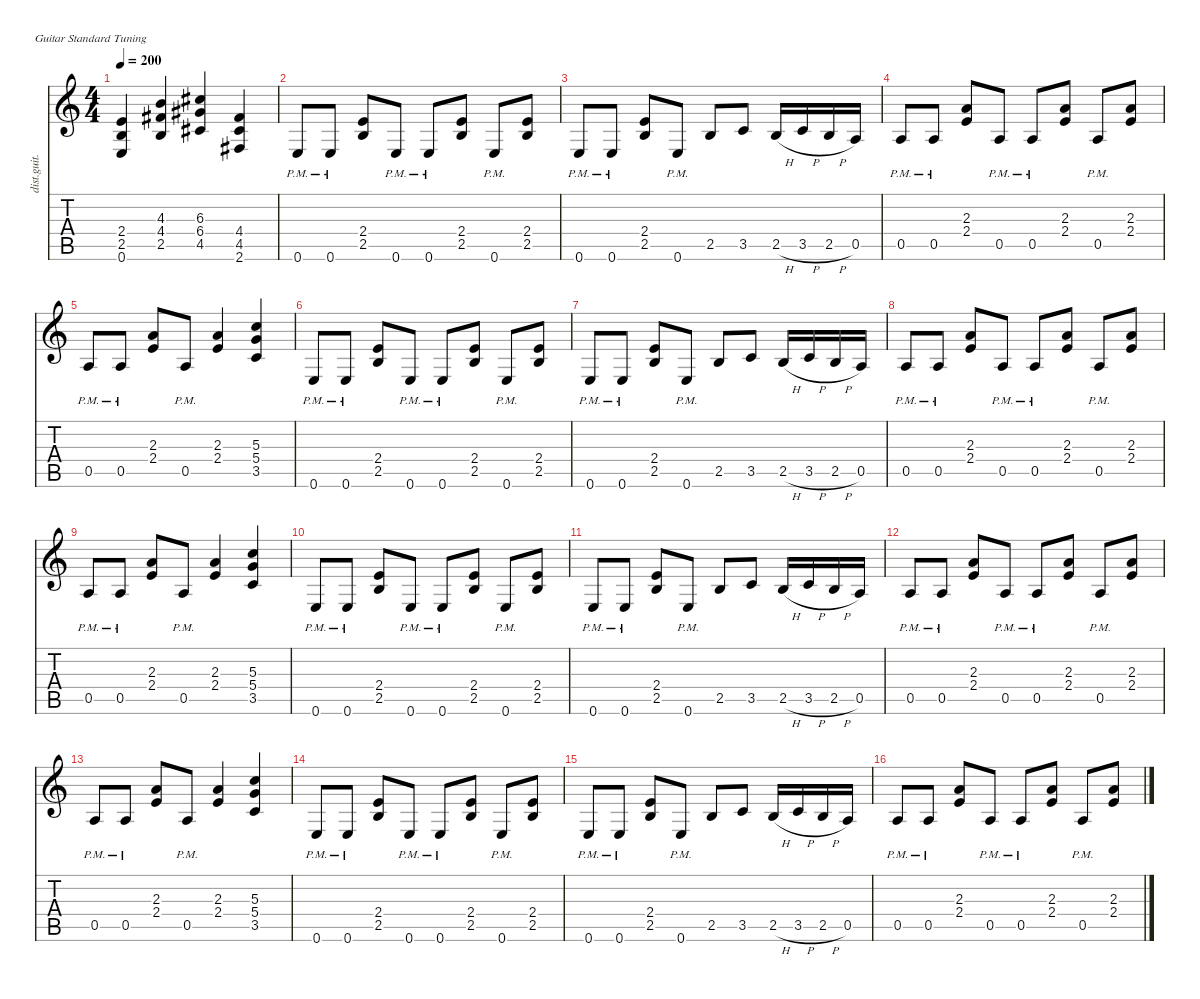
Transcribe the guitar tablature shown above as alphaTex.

\defaultSystemsLayout 4
\hideDynamics
\bracketExtendMode nobrackets
\otherSystemsTrackNameOrientation horizontal
\track ("James Hetfield (Guitar)" "dist.guit.") {instrument distortionguitar}
\staff {score tabs}
\tuning (E4 B3 G3 D3 A2 E2)
\ts (4 4)
\tempo 200
\clef g2
\ks c
(2.4{t} 2.5{t} 0.6{t}).4{dy f beam Up} (4.3 4.4{acc #} 2.5).4{beam Up} (6.3{acc #} 6.4{acc #} 4.5{acc #}).4{beam Up} (4.4{acc #} 4.5{acc #} 2.6{acc #}).4{beam Up} |
0.6{pm}.8{beam Up} 0.6{pm}.8{beam Up} (2.4 2.5).8{beam Up} 0.6{pm}.8{beam Up} 0.6{pm}.8{beam Up} (2.4 2.5).8{beam Up} 0.6{pm}.8{beam Up} (2.4 2.5).8{beam Up} |
0.6{pm}.8{beam Up} 0.6{pm}.8{beam Up} (2.4 2.5).8{beam Up} 0.6{pm}.8{beam Up} 2.5.8{beam Up} 3.5.8{beam Up} 2.5{h}.16{beam Up} 3.5{h}.16{beam Up} 2.5{h}.16{beam Up} 0.5.16{beam Up} |
0.5{pm}.8{beam Up} 0.5{pm}.8{beam Up} (2.3 2.4).8{beam Up} 0.5{pm}.8{beam Up} 0.5{pm}.8{beam Up} (2.3 2.4).8{beam Up} 0.5{pm}.8{beam Up} (2.3 2.4).8{beam Up} |
0.5{pm}.8{beam Up} 0.5{pm}.8{beam Up} (2.3 2.4).8{beam Up} 0.5{pm}.8{beam Up} (2.3 2.4).4{beam Up} (5.3 5.4 3.5).4{beam Up} |
0.6{pm}.8{beam Up} 0.6{pm}.8{beam Up} (2.4 2.5).8{beam Up} 0.6{pm}.8{beam Up} 0.6{pm}.8{beam Up} (2.4 2.5).8{beam Up} 0.6{pm}.8{beam Up} (2.4 2.5).8{beam Up} |
0.6{pm}.8{beam Up} 0.6{pm}.8{beam Up} (2.4 2.5).8{beam Up} 0.6{pm}.8{beam Up} 2.5.8{beam Up} 3.5.8{beam Up} 2.5{h}.16{beam Up} 3.5{h}.16{beam Up} 2.5{h}.16{beam Up} 0.5.16{beam Up} |
0.5{pm}.8{beam Up} 0.5{pm}.8{beam Up} (2.3 2.4).8{beam Up} 0.5{pm}.8{beam Up} 0.5{pm}.8{beam Up} (2.3 2.4).8{beam Up} 0.5{pm}.8{beam Up} (2.3 2.4).8{beam Up} |
0.5{pm}.8{beam Up} 0.5{pm}.8{beam Up} (2.3 2.4).8{beam Up} 0.5{pm}.8{beam Up} (2.3 2.4).4{beam Up} (5.3 5.4 3.5).4{beam Up} |
0.6{pm}.8{beam Up} 0.6{pm}.8{beam Up} (2.4 2.5).8{beam Up} 0.6{pm}.8{beam Up} 0.6{pm}.8{beam Up} (2.4 2.5).8{beam Up} 0.6{pm}.8{beam Up} (2.4 2.5).8{beam Up} |
0.6{pm}.8{beam Up} 0.6{pm}.8{beam Up} (2.4 2.5).8{beam Up} 0.6{pm}.8{beam Up} 2.5.8{beam Up} 3.5.8{beam Up} 2.5{h}.16{beam Up} 3.5{h}.16{beam Up} 2.5{h}.16{beam Up} 0.5.16{beam Up} |
0.5{pm}.8{beam Up} 0.5{pm}.8{beam Up} (2.3 2.4).8{beam Up} 0.5{pm}.8{beam Up} 0.5{pm}.8{beam Up} (2.3 2.4).8{beam Up} 0.5{pm}.8{beam Up} (2.3 2.4).8{beam Up} |
0.5{pm}.8{beam Up} 0.5{pm}.8{beam Up} (2.3 2.4).8{beam Up} 0.5{pm}.8{beam Up} (2.3 2.4).4{beam Up} (5.3 5.4 3.5).4{beam Up} |
0.6{pm}.8{beam Up} 0.6{pm}.8{beam Up} (2.4 2.5).8{beam Up} 0.6{pm}.8{beam Up} 0.6{pm}.8{beam Up} (2.4 2.5).8{beam Up} 0.6{pm}.8{beam Up} (2.4 2.5).8{beam Up} |
0.6{pm}.8{beam Up} 0.6{pm}.8{beam Up} (2.4 2.5).8{beam Up} 0.6{pm}.8{beam Up} 2.5.8{beam Up} 3.5.8{beam Up} 2.5{h}.16{beam Up} 3.5{h}.16{beam Up} 2.5{h}.16{beam Up} 0.5.16{beam Up} |
0.5{pm}.8{beam Up} 0.5{pm}.8{beam Up} (2.3 2.4).8{beam Up} 0.5{pm}.8{beam Up} 0.5{pm}.8{beam Up} (2.3 2.4).8{beam Up} 0.5{pm}.8{beam Up} (2.3 2.4).8{beam Up}
